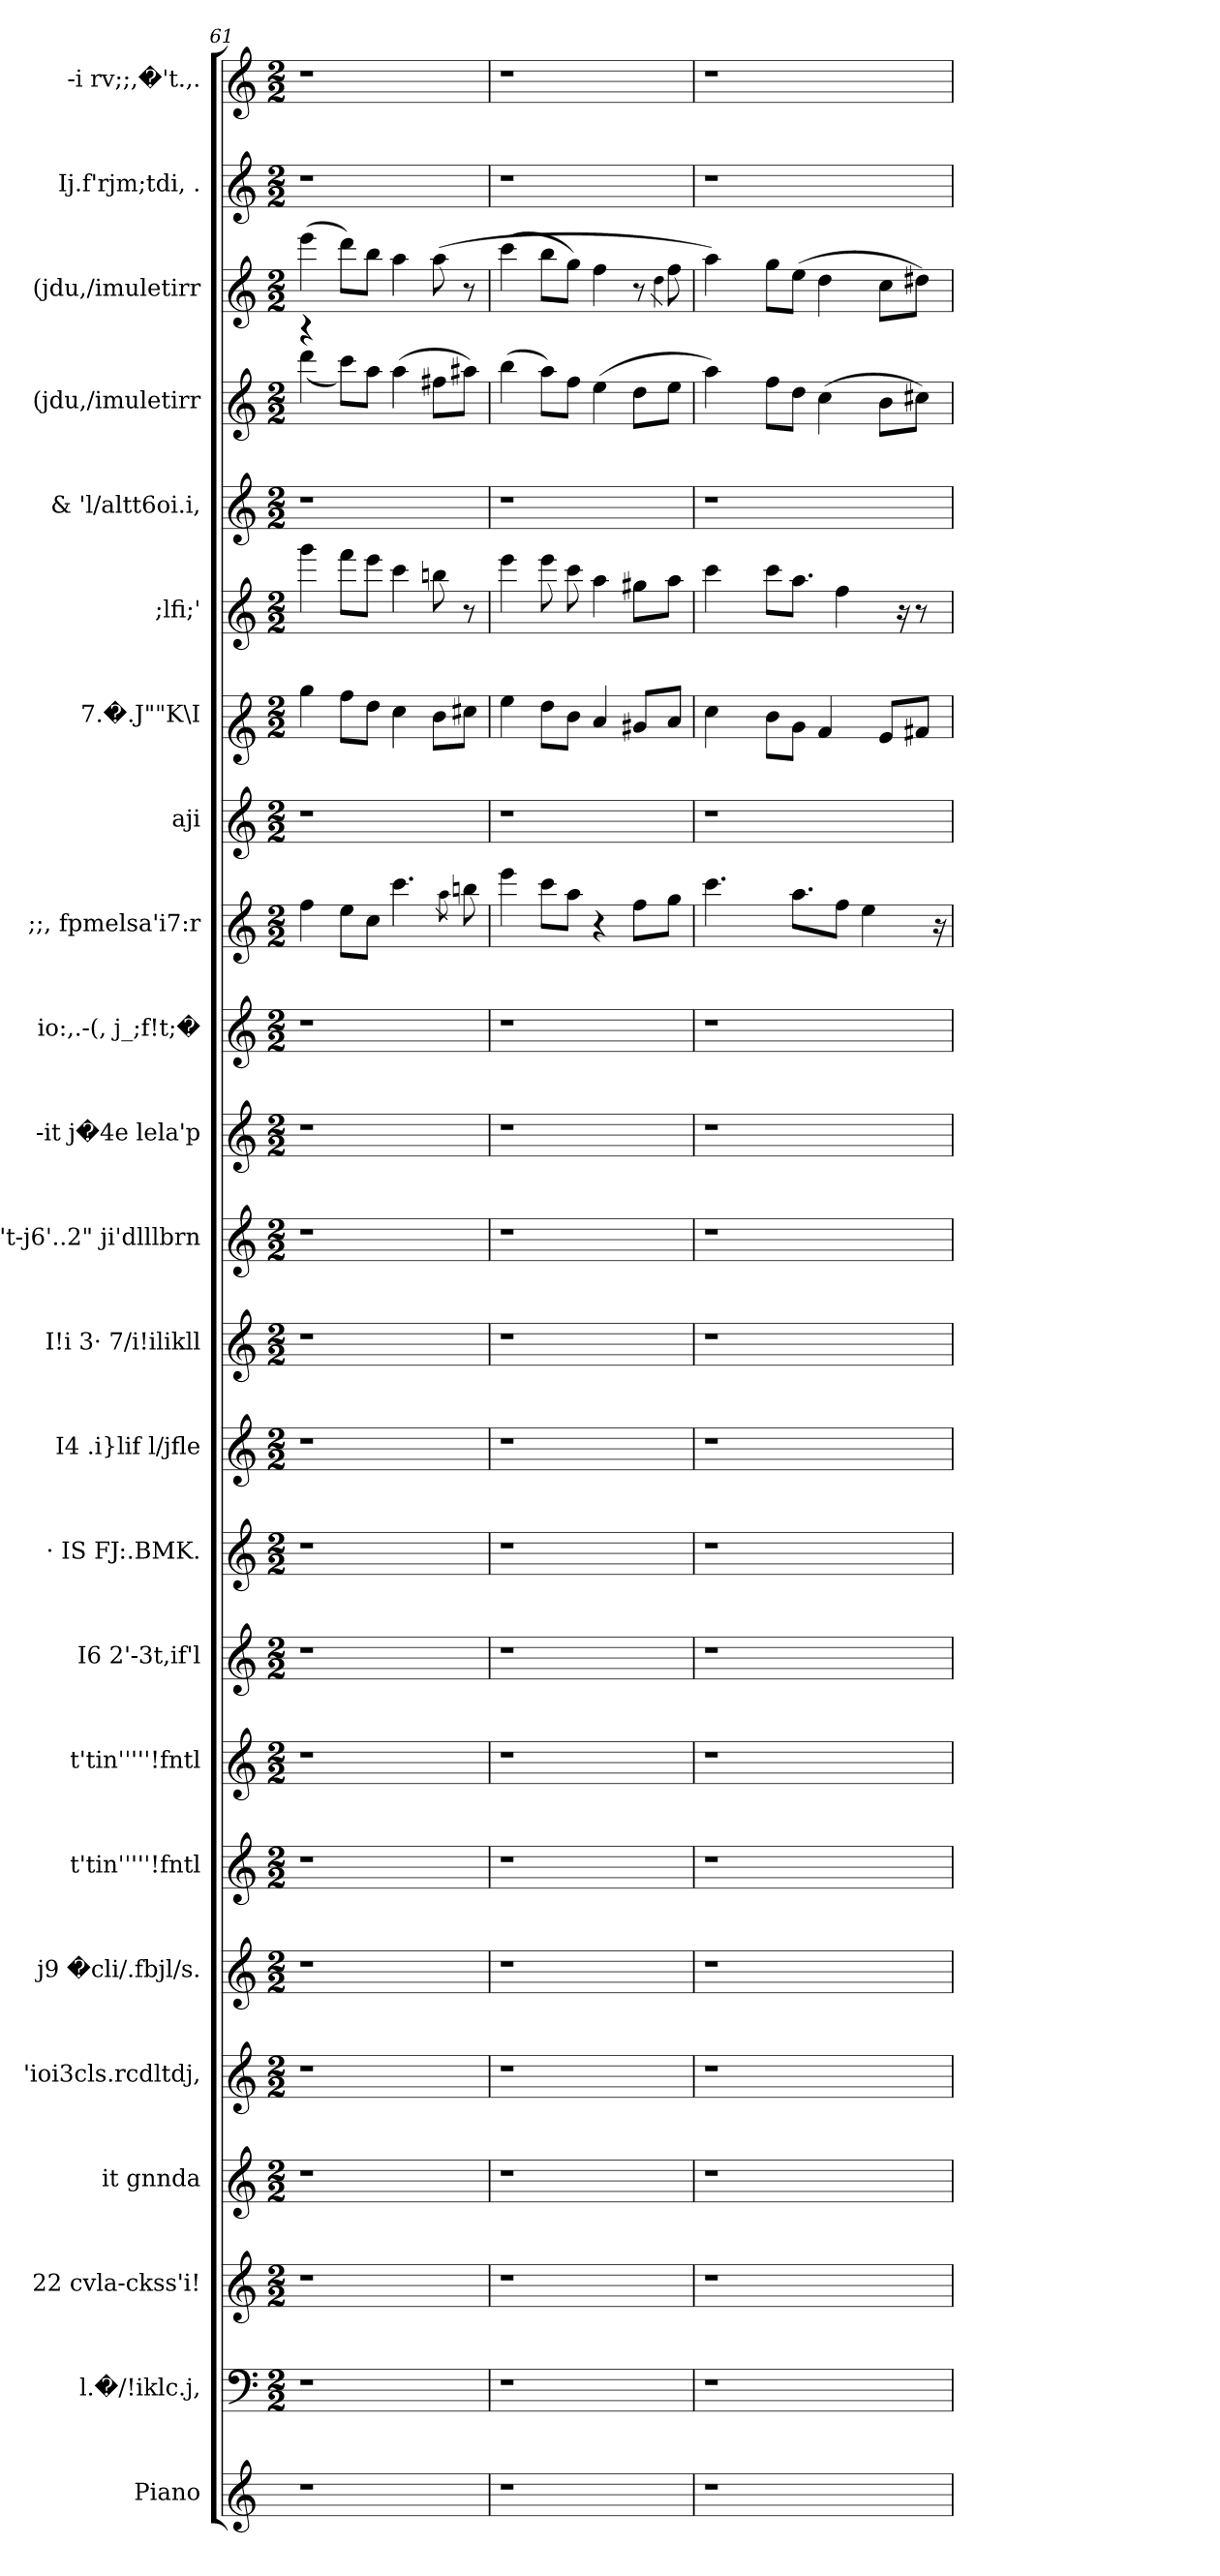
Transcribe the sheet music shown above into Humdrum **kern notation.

**kern	**kern	**kern	**kern	**kern	**kern	**kern	**kern	**kern	**kern	**kern	**kern	**kern	**kern	**kern	**kern	**kern	**kern	**kern	**kern	**kern	**kern	**kern	**kern
*part24	*part23	*part22	*part21	*part20	*part19	*part18	*part17	*part16	*part15	*part14	*part13	*part12	*part11	*part10	*part9	*part8	*part7	*part6	*part5	*part4	*part3	*part2	*part1
*staff24	*staff23	*staff22	*staff21	*staff20	*staff19	*staff18	*staff17	*staff16	*staff15	*staff14	*staff13	*staff12	*staff11	*staff10	*staff9	*staff8	*staff7	*staff6	*staff5	*staff4	*staff3	*staff2	*staff1
*I"Piano	*I"l.�/!iklc.j,	*I"22 cvla-ckss'i!	*I"it gnnda	*I"'ioi3cls.rcdltdj,	*I"j9 �cli/.fbjl/s.	*I"t'tin'''''!fntl	*I"t'tin'''''!fntl	*I"I6 2'-3t,if'l	*I"· IS FJ:.BMK.	*I"I4 .i}lif l/jfle	*I"I!i 3· 7/i!ilikll	*I"'i't-j6'..2" ji'dlllbrn	*I"-it j�4e lela'p	*I"io:,.-(, j_;f!t;�	*I";;, fpmelsa'i7:r	*I"aji	*I"7.�.J""K\I	*I";lfi;'	*I"&amp; 'l/altt6oi.i,	*I"(jdu,/imuletirr	*I"(jdu,/imuletirr	*I"Ij.f'rjm;tdi, .	*I"-i rv;;,�'t.,.
*I'Pno	*I'l.�.	*I'22 cvl.-cks.	*I'it gnn.	*I''io.	*I'j9 �cl.	*I't't.	*I't't.	*I'I6 2'-3t,.	*I'· IS FJ:.	*I'I4 .i}. l/j.	*I'I!i 3· 7/i.	*I''i'.-j6'. ji'.	*I'-it j�4. lel.	*I'io:.-(, j_;.	*I';;, fpm.	*I'aji	*	*I';lf.	*I'&amp; 'l/A.t6oi.i,	*I'(jd.	*I'(jd.	*I'Ij.. .	*I'-i rv;.
*clefG2	*clefF4	*clefG2	*clefG2	*clefG2	*clefG2	*clefG2	*clefG2	*clefG2	*clefG2	*clefG2	*clefG2	*clefG2	*clefG2	*clefG2	*clefG2	*clefG2	*clefG1	*clefG2	*clefG2	*clefG2	*clefG2	*clefG2	*clefG2
*k[]	*k[]	*k[]	*k[]	*k[]	*k[]	*k[]	*k[]	*k[]	*k[]	*k[]	*k[]	*k[]	*k[]	*k[]	*k[]	*k[]	*k[]	*k[]	*k[]	*k[]	*k[]	*k[]	*k[]
*	*M2/2	*M2/2	*M2/2	*M2/2	*M2/2	*M2/2	*M2/2	*M2/2	*M2/2	*M2/2	*M2/2	*M2/2	*M2/2	*M2/2	*M2/2	*M2/2	*M2/2	*M2/2	*M2/2	*M2/2	*M2/2	*M2/2	*M2/2
=61	=61	=61	=61	=61	=61	=61	=61	=61	=61	=61	=61	=61	=61	=61	=61	=61	=61	=61	=61	=61	=61	=61	=61
*	*	*	*	*	*	*	*	*	*	*	*	*	*	*	*^	*	*	*	*	*^	*	*	*
1r	1r	1r	1r	1r	1r	1r	1r	1r	1r	1r	1r	1r	1r	1r	1ryy	4ff\	1r	4bb\	4ggg\	1r	4r	(<4ddd\	(>4eee\	1r	1r
.	.	.	.	.	.	.	.	.	.	.	.	.	.	.	.	8ee\L	.	8aa\L	8fff\L	.	2.ryy	8ccc\L)	8ddd\L)	.	.
.	.	.	.	.	.	.	.	.	.	.	.	.	.	.	.	8cc\J	.	8ff\J	8eee\J	.	.	8aa\J	8bb\J	.	.
.	.	.	.	.	.	.	.	.	.	.	.	.	.	.	.	4.ccc\	.	4ee\	4ccc\	.	.	(<4aa\	4aa\	.	.
.	.	.	.	.	.	.	.	.	.	.	.	.	.	.	.	.	.	8dd\L	8bbn\	.	.	8ff#X\L	(>8aa\	.	.
.	.	.	.	.	.	.	.	.	.	.	.	.	.	.	.	8qaa\	.	.	.	.	.	.	.	.	.
.	.	.	.	.	.	.	.	.	.	.	.	.	.	.	.	8bbn\	.	8ee#X\J	8r	.	.	8aa#X\J)	8r	.	.
*	*	*	*	*	*	*	*	*	*	*	*	*	*	*	*v	*v	*	*	*	*	*v	*v	*	*	*
=62	=62	=62	=62	=62	=62	=62	=62	=62	=62	=62	=62	=62	=62	=62	=62	=62	=62	=62	=62	=62	=62	=62	=62
*	*	*	*	*	*	*	*	*	*	*	*	*	*	*	*	*	*	*	*	*	*^	*	*
*	*	*	*	*	*	*	*	*	*	*	*	*	*	*	*	*	*	*	*	*	*	*^	*	*
1r	1r	1r	1r	1r	1r	1r	1r	1r	1r	1r	1r	1r	1r	1r	4eee\	1r	4gg\	4eee\	1r	(>4bb\	2.ryy	(<4ccc\	2ryy	1r	1r
.	.	.	.	.	.	.	.	.	.	.	.	.	.	.	8ccc\L	.	8ff\L	8eee\	.	8aa\L)	.	8bb\L	.	.	.
.	.	.	.	.	.	.	.	.	.	.	.	.	.	.	8aa\J	.	8dd\J	8ccc\	.	8ff\J	.	8gg\J)	.	.	.
.	.	.	.	.	.	.	.	.	.	.	.	.	.	.	4r	.	4cc/	4aa\	.	(>4ee\	.	4.ryy	4ff\	.	.
.	.	.	.	.	.	.	.	.	.	.	.	.	.	.	8ff\L	.	8b#X/L	8gg#X\L	.	8dd\L	8r	.	4ryy	.	.
.	.	.	.	.	.	.	.	.	.	.	.	.	.	.	.	.	.	.	.	.	.	4qdd\	.	.	.
.	.	.	.	.	.	.	.	.	.	.	.	.	.	.	8gg\J	.	8cc/J	8aa\J	.	8ee\J	8ryy	8ff\	.	.	.
*	*	*	*	*	*	*	*	*	*	*	*	*	*	*	*	*	*	*	*	*	*v	*v	*v	*	*
=63	=63	=63	=63	=63	=63	=63	=63	=63	=63	=63	=63	=63	=63	=63	=63	=63	=63	=63	=63	=63	=63	=63	=63
*	*	*	*	*	*	*	*	*	*	*	*	*	*	*	*^	*	*	*^	*	*	*	*	*
1r	1r	1r	1r	1r	1r	1r	1r	1r	1r	1r	1r	1r	1r	1r	4.ccc\	8.ryy	1r	4ee\	4ccc\	16ryy	1r	4aa\)	4aa\)	1r	1r
*	*	*	*	*	*	*	*	*	*	*	*	*	*	*	*v	*v	*	*	*v	*v	*	*	*	*	*
.	.	.	.	.	.	.	.	.	.	.	.	.	.	.	.	.	8dd\L	8ccc\L	.	8ff\L	8gg\L	.	.
.	.	.	.	.	.	.	.	.	.	.	.	.	.	.	8.aa\L	.	8b\J	8.aa\J	.	8dd\J	(>8ee\J	.	.
.	.	.	.	.	.	.	.	.	.	.	.	.	.	.	.	.	4a/	.	.	(>4cc\	4dd\	.	.
*	*	*	*	*	*	*	*	*	*	*	*	*	*	*	*	*	*	*^	*	*	*	*	*
.	.	.	.	.	.	.	.	.	.	.	.	.	.	.	8ff\J	.	.	4..ryy	4ff\	.	.	.	.	.
*	*	*	*	*	*	*	*	*	*	*	*	*	*	*	*^	*	*	*	*	*	*	*	*	*
.	.	.	.	.	.	.	.	.	.	.	.	.	.	.	4ryy	4ee\	.	.	.	.	.	.	.	.	.
.	.	.	.	.	.	.	.	.	.	.	.	.	.	.	.	.	.	8g/L	.	.	.	8b\L	8cc\L	.	.
.	.	.	.	.	.	.	.	.	.	.	.	.	.	.	.	.	.	.	.	16r	.	.	.	.	.
.	.	.	.	.	.	.	.	.	.	.	.	.	.	.	.	.	.	8a#X/J	.	8r	.	8cc#X\J)	8dd#X\J)	.	.
.	.	.	.	.	.	.	.	.	.	.	.	.	.	.	16ryy	16r	.	.	.	.	.	.	.	.	.
*	*	*	*	*	*	*	*	*	*	*	*	*	*	*	*v	*v	*	*	*v	*v	*	*	*	*	*
=	=	=	=	=	=	=	=	=	=	=	=	=	=	=	=	=	=	=	=	=	=	=	=
*-	*-	*-	*-	*-	*-	*-	*-	*-	*-	*-	*-	*-	*-	*-	*-	*-	*-	*-	*-	*-	*-	*-	*-
